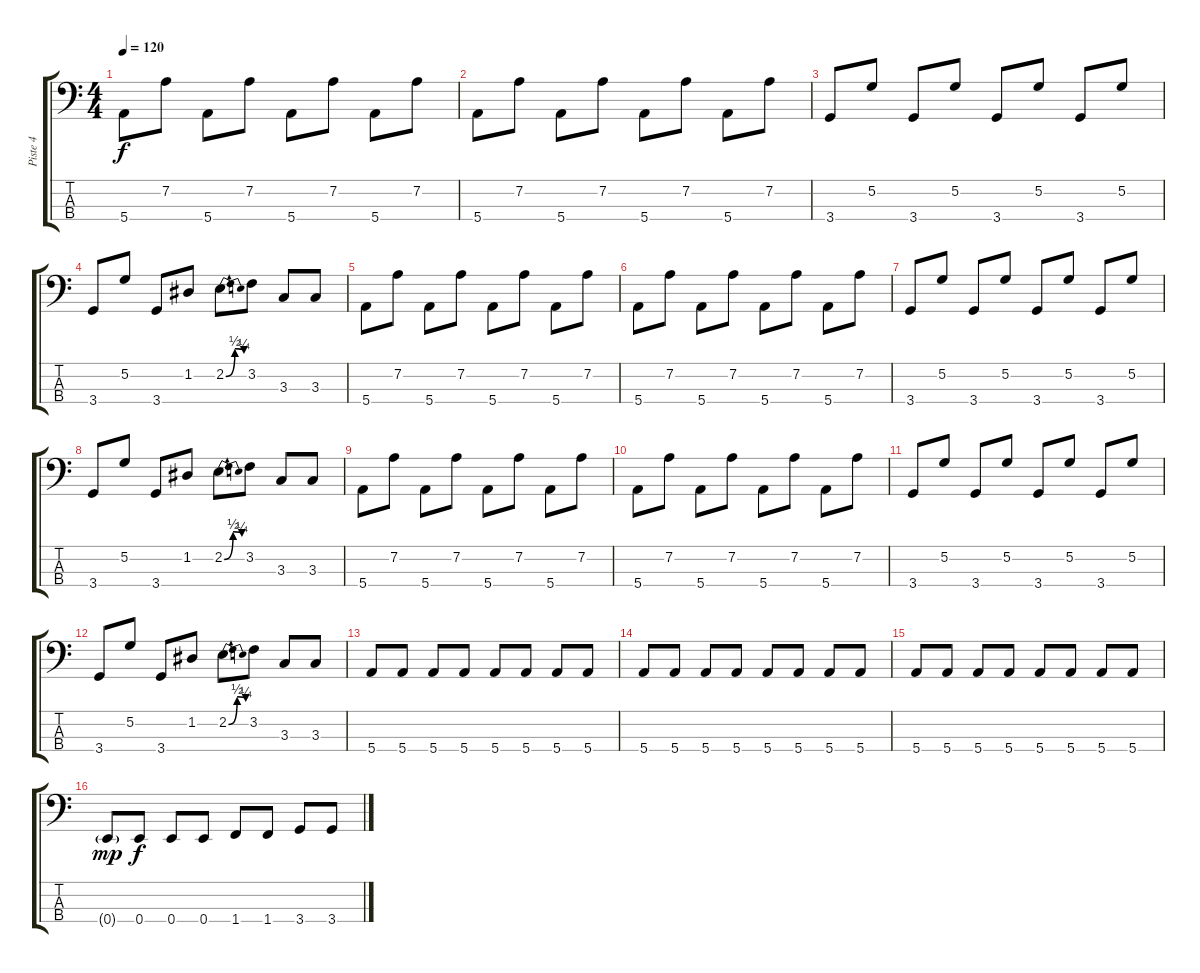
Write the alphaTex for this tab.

\track ("Piste 4" "Piste 4") {instrument distortionguitar}
\staff {score tabs}
\tuning (G2 D2 A1 E1) {hide}
\ts (4 4)
\tempo 120
\clef f4
\ks c
5.4.8{dy f} 7.2.8 5.4.8 7.2.8 5.4.8 7.2.8 5.4.8 7.2.8 |
5.4.8 7.2.8 5.4.8 7.2.8 5.4.8 7.2.8 5.4.8 7.2.8 |
3.4.8 5.2.8 3.4.8 5.2.8 3.4.8 5.2.8 3.4.8 5.2.8 |
3.4.8 5.2.8 3.4.8 1.2.8 2.2{be (bendrelease 0 0 15 2 15 2 60 1)}.8 3.2.8 3.3.8 3.3.8 |
5.4.8 7.2.8 5.4.8 7.2.8 5.4.8 7.2.8 5.4.8 7.2.8 |
5.4.8 7.2.8 5.4.8 7.2.8 5.4.8 7.2.8 5.4.8 7.2.8 |
3.4.8 5.2.8 3.4.8 5.2.8 3.4.8 5.2.8 3.4.8 5.2.8 |
3.4.8 5.2.8 3.4.8 1.2.8 2.2{be (bendrelease 0 0 15 2 15 2 60 1)}.8 3.2.8 3.3.8 3.3.8 |
5.4.8 7.2.8 5.4.8 7.2.8 5.4.8 7.2.8 5.4.8 7.2.8 |
5.4.8 7.2.8 5.4.8 7.2.8 5.4.8 7.2.8 5.4.8 7.2.8 |
3.4.8 5.2.8 3.4.8 5.2.8 3.4.8 5.2.8 3.4.8 5.2.8 |
3.4.8 5.2.8 3.4.8 1.2.8 2.2{be (bendrelease 0 0 15 2 15 2 60 1)}.8 3.2.8 3.3.8 3.3.8 |
5.4.8 5.4.8 5.4.8 5.4.8 5.4.8 5.4.8 5.4.8 5.4.8 |
5.4.8 5.4.8 5.4.8 5.4.8 5.4.8 5.4.8 5.4.8 5.4.8 |
5.4.8 5.4.8 5.4.8 5.4.8 5.4.8 5.4.8 5.4.8 5.4.8 |
0.4{g}.8{dy mp} 0.4.8{dy f} 0.4.8 0.4.8 1.4.8 1.4.8 3.4.8 3.4.8
